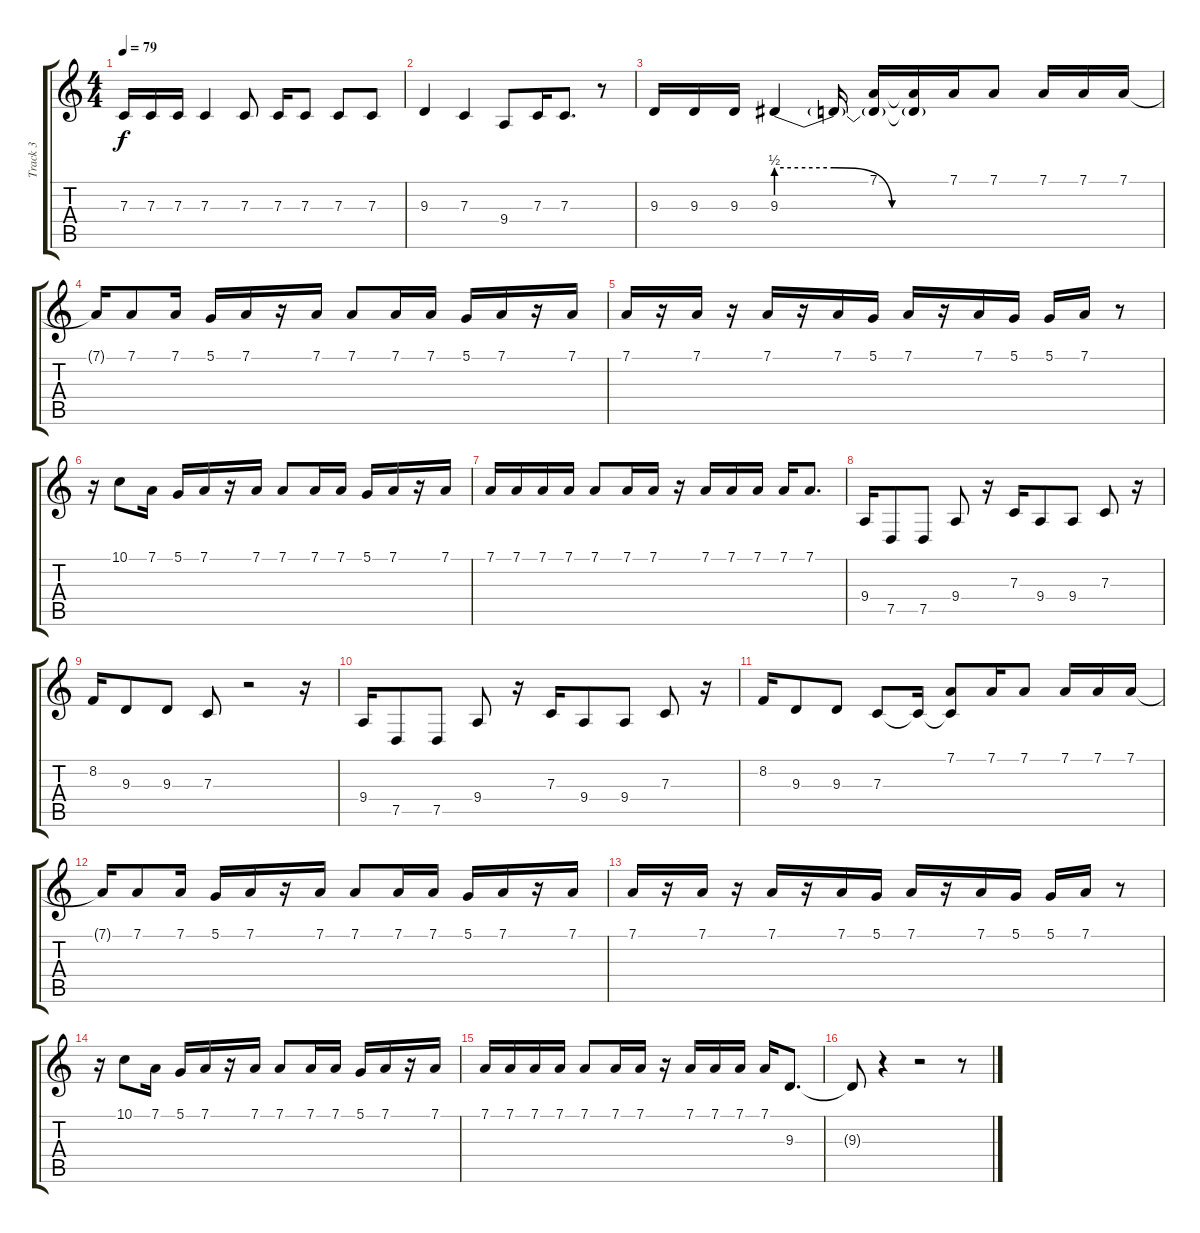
\track ("Track 3" "Track 3") {instrument lead1square}
\staff {score tabs}
\tuning (D4 A3 F3 C3 G2 C2) {hide}
\ts (4 4)
\tempo 79
\clef g2
\ks c
7.3.16{dy f} 7.3.16 7.3.16 7.3.4 7.3.8 7.3.16 7.3.8 7.3.8 7.3.8 |
9.3.4 7.3.4 9.4.8 7.3.16 7.3.8{d} r.8 |
9.3.16 9.3.16 9.3.16 9.3{be (custom 0 2 20 2 40 0 60 0)}.4 9.3{t}.16 (7.1 9.3{t}).16 (7.1{t} 9.3{t}).16 7.1.16 7.1.8 7.1.16 7.1.16 7.1.16 |
7.1{t}.16 7.1.8 7.1.16 5.1.16 7.1.16 r.16 7.1.16 7.1.8 7.1.16 7.1.16 5.1.16 7.1.16 r.16 7.1.16 |
7.1.16 r.16 7.1.16 r.16 7.1.16 r.16 7.1.16 5.1.16 7.1.16 r.16 7.1.16 5.1.16 5.1.16 7.1.16 r.8 |
r.16 10.1.8 7.1.16 5.1.16 7.1.16 r.16 7.1.16 7.1.8 7.1.16 7.1.16 5.1.16 7.1.16 r.16 7.1.16 |
7.1.16 7.1.16 7.1.16 7.1.16 7.1.8 7.1.16 7.1.16 r.16 7.1.16 7.1.16 7.1.16 7.1.16 7.1.8{d} |
9.4.16 7.5.8 7.5.8 9.4.8 r.16 7.3.16 9.4.8 9.4.8 7.3.8 r.16 |
8.2.16 9.3.8 9.3.8 7.3.8 r.2 r.16 |
9.4.16 7.5.8 7.5.8 9.4.8 r.16 7.3.16 9.4.8 9.4.8 7.3.8 r.16 |
8.2.16 9.3.8 9.3.8 7.3.8 7.3{t}.16 (7.1 7.3{t}).8 7.1.16 7.1.8 7.1.16 7.1.16 7.1.16 |
7.1{t}.16 7.1.8 7.1.16 5.1.16 7.1.16 r.16 7.1.16 7.1.8 7.1.16 7.1.16 5.1.16 7.1.16 r.16 7.1.16 |
7.1.16 r.16 7.1.16 r.16 7.1.16 r.16 7.1.16 5.1.16 7.1.16 r.16 7.1.16 5.1.16 5.1.16 7.1.16 r.8 |
r.16 10.1.8 7.1.16 5.1.16 7.1.16 r.16 7.1.16 7.1.8 7.1.16 7.1.16 5.1.16 7.1.16 r.16 7.1.16 |
7.1.16 7.1.16 7.1.16 7.1.16 7.1.8 7.1.16 7.1.16 r.16 7.1.16 7.1.16 7.1.16 7.1.16 9.3.8{d} |
9.3{t}.8 r.4 r.2 r.8
